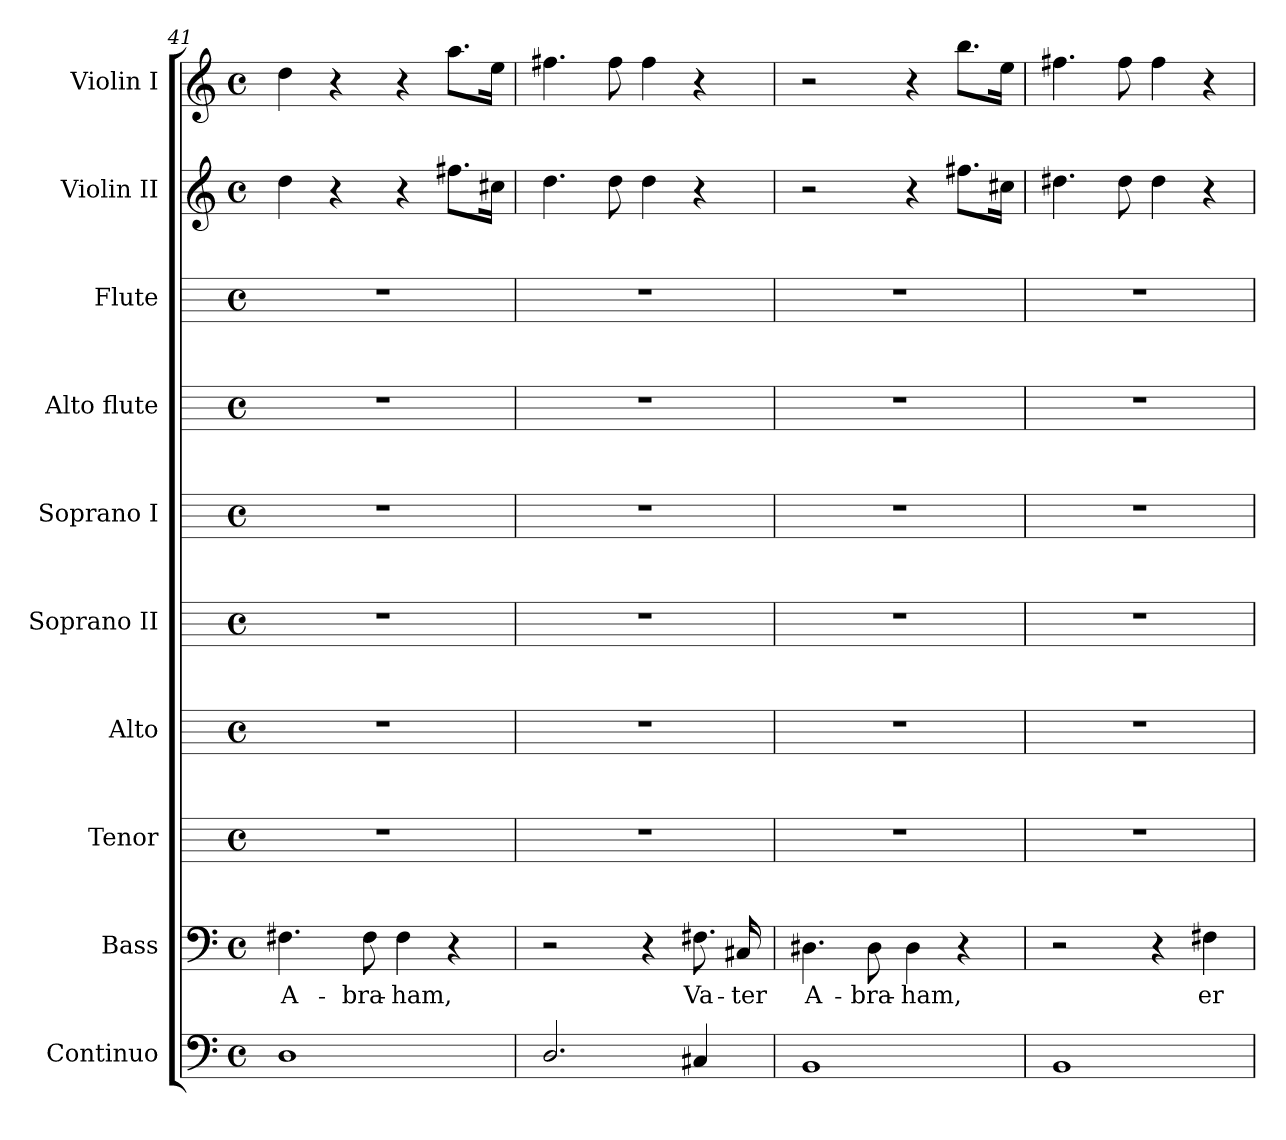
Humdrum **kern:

**kern	**kern	**text	**kern	**kern	**kern	**kern	**kern	**kern	**kern	**kern
*part10	*part9	*part9	*part8	*part7	*part6	*part5	*part4	*part3	*part2	*part1
*staff10	*staff9	*staff9	*staff8	*staff7	*staff6	*staff5	*staff4	*staff3	*staff2	*staff1
*I"Continuo	*I"Bass	*	*I"Tenor	*I"Alto	*I"Soprano II	*I"Soprano I	*I"Alto flute	*I"Flute	*I"Violin II	*I"Violin I
*I'Continuo	*I'Bass	*	*I'Tenor	*I'Alto	*I'Soprano II	*I'Soprano I	*I'Alto flute	*I'Flute	*I'Violin II	*I'Violin I
*clefF4	*clefF4	*	*	*	*	*	*	*	*clefG2	*clefG2
*k[]	*k[]	*	*	*	*	*	*	*	*k[]	*k[]
*C:	*C:	*	*	*	*	*	*	*	*C:	*C:
*M4/4	*M4/4	*	*M4/4	*M4/4	*M4/4	*M4/4	*M4/4	*M4/4	*M4/4	*M4/4
*met(c)	*met(c)	*	*met(c)	*met(c)	*met(c)	*met(c)	*met(c)	*met(c)	*met(c)	*met(c)
=41	=41	=41	=41	=41	=41	=41	=41	=41	=41	=41
!	!	!LO:LY:b	!	!	!	!	!	!	!	!
1D	4.F#X	A-	1r	1r	1r	1r	1r	1r	4dd	4dd
.	.	.	.	.	.	.	.	.	4r	4r
!	!	!LO:LY:b	!	!	!	!	!	!	!	!
.	8F#	-bra-	.	.	.	.	.	.	.	.
!	!	!LO:LY:b	!	!	!	!	!	!	!	!
.	4F#	-ham,	.	.	.	.	.	.	4r	4r
.	4r	.	.	.	.	.	.	.	8.ff#XL	8.aaL
.	.	.	.	.	.	.	.	.	16cc#XJ	16eeJ
=42	=42	=42	=42	=42	=42	=42	=42	=42	=42	=42
2.D/	2r	.	1r	1r	1r	1r	1r	1r	4.dd	4.ff#X
.	.	.	.	.	.	.	.	.	8dd	8ff#
.	4r	.	.	.	.	.	.	.	4dd	4ff#
!	!	!LO:LY:b	!	!	!	!	!	!	!	!
4C#X	8.F#X	Va-	.	.	.	.	.	.	4r	4r
!	!	!LO:LY:b	!	!	!	!	!	!	!	!
.	16C#X	-ter	.	.	.	.	.	.	.	.
=43	=43	=43	=43	=43	=43	=43	=43	=43	=43	=43
!	!	!LO:LY:b	!	!	!	!	!	!	!	!
1BB	4.D#X	A-	1r	1r	1r	1r	1r	1r	2r	2r
!	!	!LO:LY:b	!	!	!	!	!	!	!	!
.	8D#	-bra-	.	.	.	.	.	.	.	.
!	!	!LO:LY:b	!	!	!	!	!	!	!	!
.	4D#	-ham,	.	.	.	.	.	.	4r	4r
.	4r	.	.	.	.	.	.	.	8.ff#XL	8.bbL
.	.	.	.	.	.	.	.	.	16cc#XJ	16eeJ
=44	=44	=44	=44	=44	=44	=44	=44	=44	=44	=44
1BB	2r	.	1r	1r	1r	1r	1r	1r	4.dd#X	4.ff#X
.	.	.	.	.	.	.	.	.	8dd#	8ff#
.	4r	.	.	.	.	.	.	.	4dd#	4ff#
!	!	!LO:LY:b	!	!	!	!	!	!	!	!
.	4F#X	er-	.	.	.	.	.	.	4r	4r
=	=	=	=	=	=	=	=	=	=	=
*-	*-	*-	*-	*-	*-	*-	*-	*-	*-	*-
